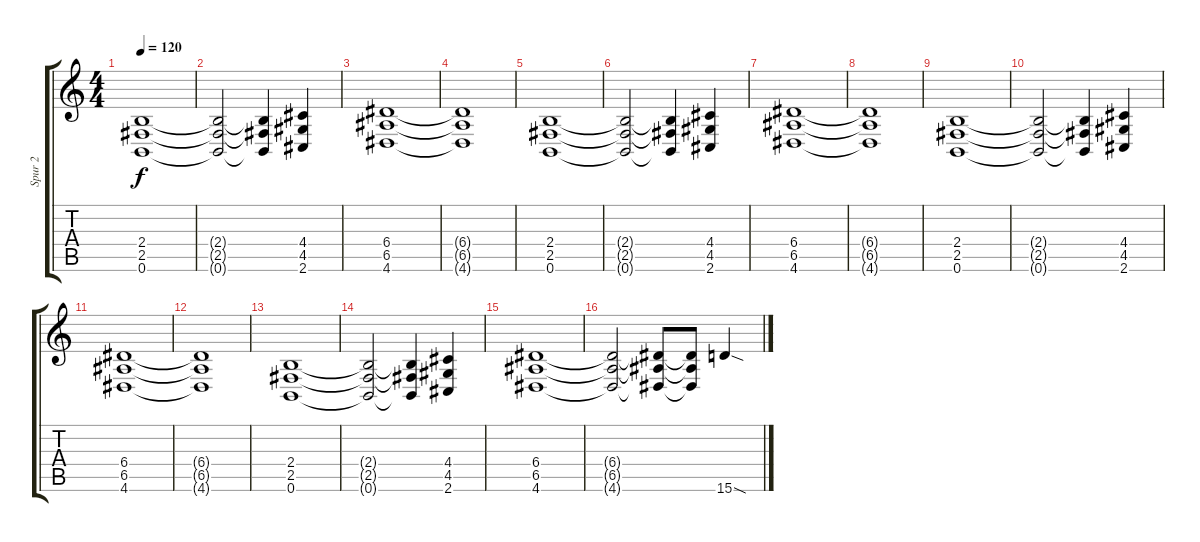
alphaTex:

\track ("Spur 2" "Spur 2") {instrument distortionguitar}
\staff {score tabs}
\tuning (B3 Gb3 D3 A2 E2 B1) {hide}
\ts (4 4)
\tempo 120
\clef g2
\ks c
(2.4 2.5 0.6).1{dy f} |
(2.4{t} 2.5{t} 0.6{t}).2 (2.4{t} 2.5{t} 0.6{t}).4 (4.4 4.5 2.6).4 |
(6.4 6.5 4.6).1 |
(6.4{t} 6.5{t} 4.6{t}).1 |
(2.4 2.5 0.6).1 |
(2.4{t} 2.5{t} 0.6{t}).2 (2.4{t} 2.5{t} 0.6{t}).4 (4.4 4.5 2.6).4 |
(6.4 6.5 4.6).1 |
(6.4{t} 6.5{t} 4.6{t}).1 |
(2.4 2.5 0.6).1 |
(2.4{t} 2.5{t} 0.6{t}).2 (2.4{t} 2.5{t} 0.6{t}).4 (4.4 4.5 2.6).4 |
(6.4 6.5 4.6).1 |
(6.4{t} 6.5{t} 4.6{t}).1 |
(2.4 2.5 0.6).1 |
(2.4{t} 2.5{t} 0.6{t}).2 (2.4{t} 2.5{t} 0.6{t}).4 (4.4 4.5 2.6).4 |
(6.4 6.5 4.6).1 |
(6.4{t} 6.5{t} 4.6{t}).2 (6.4{t} 6.5{t} 4.6{t}).8 (6.4{t} 6.5{t} 4.6{t}).8 15.6{sod}.4
